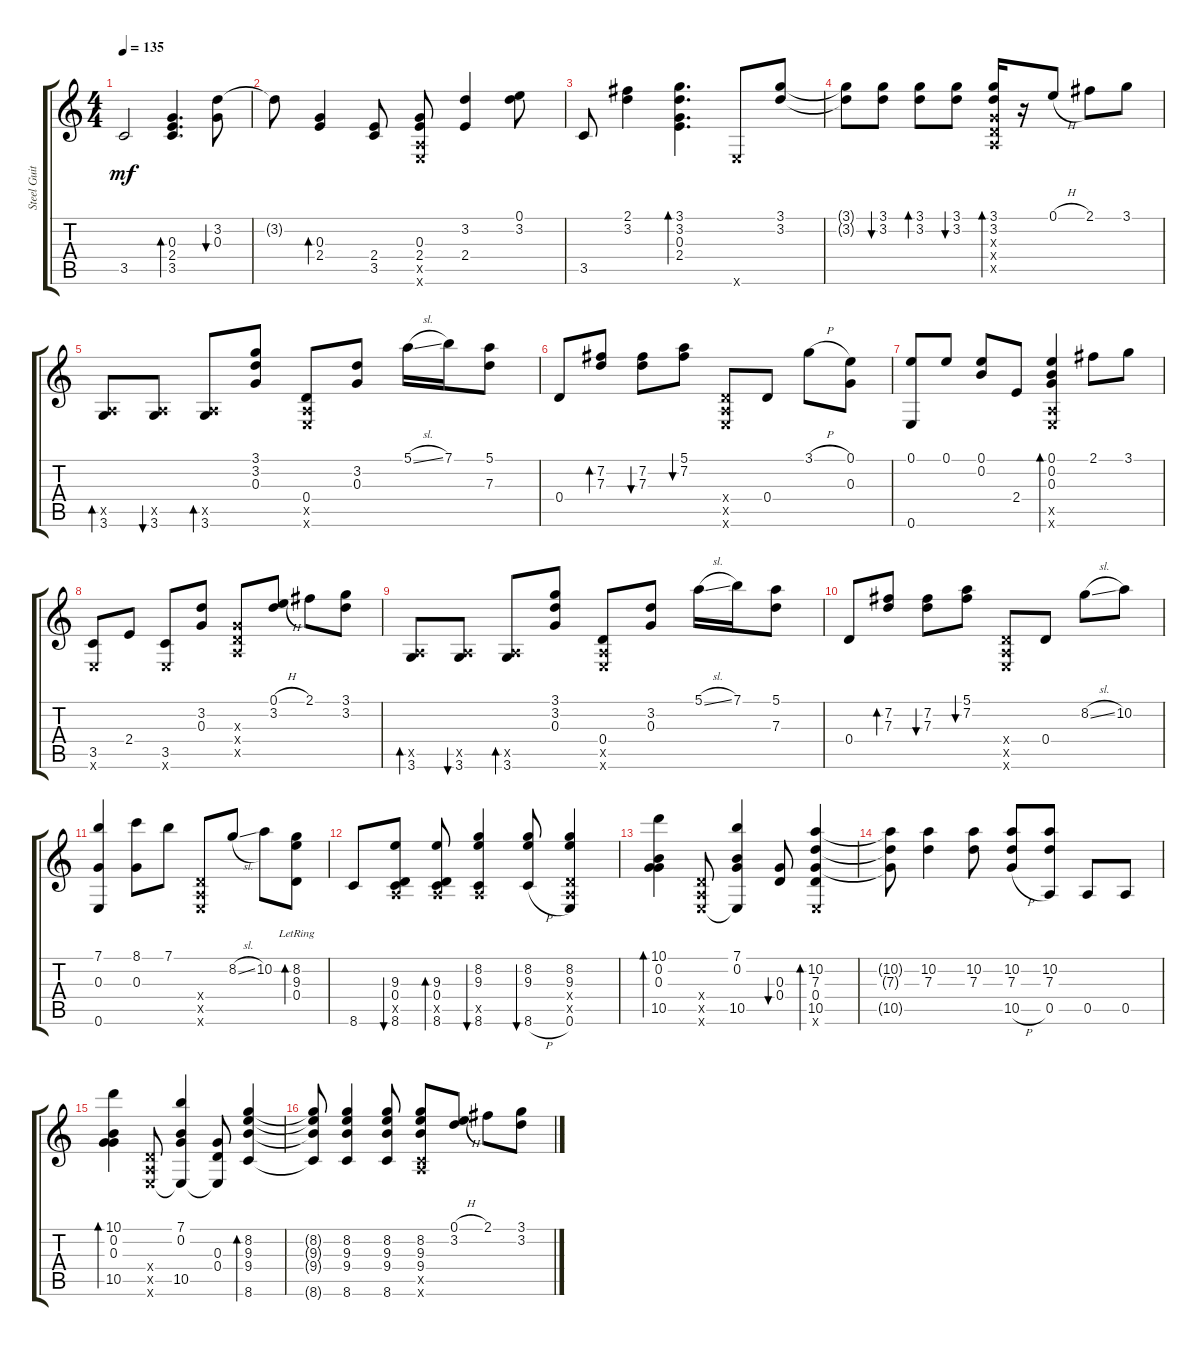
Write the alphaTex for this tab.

\track ("Steel Guitar" "Steel Guit") {instrument acousticguitarsteel}
\staff {score tabs}
\tuning (E4 B3 G3 D3 A2 E2) {hide}
\ts (4 4)
\tempo 135
\clef g2
\ks c
3.5.2{dy mf} (0.3 2.4 3.5).4{d bd 30} (3.2 0.3).8{bu 30} |
3.2{t}.8 (0.3 2.4).4{bd 30} (2.4 3.5).8 (0.3 2.4 0.5{x} 0.6{x}).8 (3.2 2.4).4 (0.1 3.2).8 |
3.5.8 (2.1 3.2).4 (3.1 3.2 0.3 2.4).4{d bd 240} 0.6{x}.8 (3.1 3.2).8 |
(3.1{t} 3.2{t}).8 (3.1 3.2).8{bu 30} (3.1 3.2).8{bd 30} (3.1 3.2).8{bu 30} (3.1 3.2 0.3{x} 0.4{x} 0.5{x}).16{bd 30} r.16 0.1{h}.8 2.1.8 3.1.8 |
(0.5{x} 3.6).8{bd 30} (0.5{x} 3.6).8{bu 30} (0.5{x} 3.6).8{bd 30} (3.1 3.2 0.3).8 (0.4 0.5{x} 0.6{x}).8 (3.2 0.3).8 5.1{sl}.16 7.1.16 (5.1 7.3).8 |
0.4.8 (7.2 7.3).8{bd 30} (7.2 7.3).8{bu 30} (5.1 7.2).8{bu 30} (0.4{x} 0.5{x} 0.6{x}).8 0.4.8 3.1{h}.8 (0.1 0.3).8 |
(0.1 0.6).8 0.1.8 (0.1 0.2).8 2.4.8 (0.1 0.2 0.3 0.5{x} 0.6{x}).4{bd 30} 2.1.8 3.1.8 |
(3.5 0.6{x}).8 2.4.8 (3.5 0.6{x}).8 (3.2 0.3).8 (0.3{x} 0.4{x} 0.5{x}).8 (0.1{h} 3.2).8 2.1.8 (3.1 3.2).8 |
(0.5{x} 3.6).8{bd 30} (0.5{x} 3.6).8{bu 30} (0.5{x} 3.6).8{bd 30} (3.1 3.2 0.3).8 (0.4 0.5{x} 0.6{x}).8 (3.2 0.3).8 5.1{sl}.16 7.1.16 (5.1 7.3).8 |
0.4.8 (7.2 7.3).8{bd 30} (7.2 7.3).8{bu 30} (5.1 7.2).8{bu 30} (0.4{x} 0.5{x} 0.6{x}).8 0.4.8 8.2{sl}.8 10.2.8 |
(7.1 0.3 0.6).4 (8.1 0.3).8 7.1.8 (0.4{x} 0.5{x} 0.6{x}).8 8.2{sl}.8 10.2.8 (8.2{lr} 9.3{lr} 0.4).8{bd 30} |
8.6.8 (9.3 0.4 0.5{x} 8.6).8{bu 30} (9.3 0.4 0.5{x} 8.6).8{bd 30} (8.2 9.3 0.5{x} 8.6).4{bu 30} (8.2 9.3 8.6{h}).8{bu 30} (8.2 9.3 0.4{x} 0.5{x} 0.6).4 |
(10.1 0.2 0.3 10.5).4{bd 120} (0.4{x} 0.5{x} 0.6{x}).8 (7.1 0.2 10.5 0.6{t}).4 (0.3 0.4).8{bu 60} (10.2 7.3 0.4 10.5 0.6{x}).4{bd 120} |
(10.2{t} 7.3{t} 10.5{t}).8 (10.2 7.3).4 (10.2 7.3).8 (10.2 7.3 10.5{h}).8 (10.2 7.3 0.5).8 0.5.8 0.5.8 |
(10.1 0.2 0.3 10.5).4{bd 120} (0.4{x} 0.5{x} 0.6{x}).8 (7.1 0.2 10.5 0.6{t}).4 (0.3 0.4 0.6{t}).8 (8.2 9.3 9.4 8.6).4{bd 120} |
(8.2{t} 9.3{t} 9.4{t} 8.6{t}).8 (8.2 9.3 9.4 8.6).4 (8.2 9.3 9.4 8.6).8 (8.2 9.3 9.4 0.5{x} 8.6{x}).8 (0.1{h} 3.2).8 2.1.8 (3.1 3.2).8
